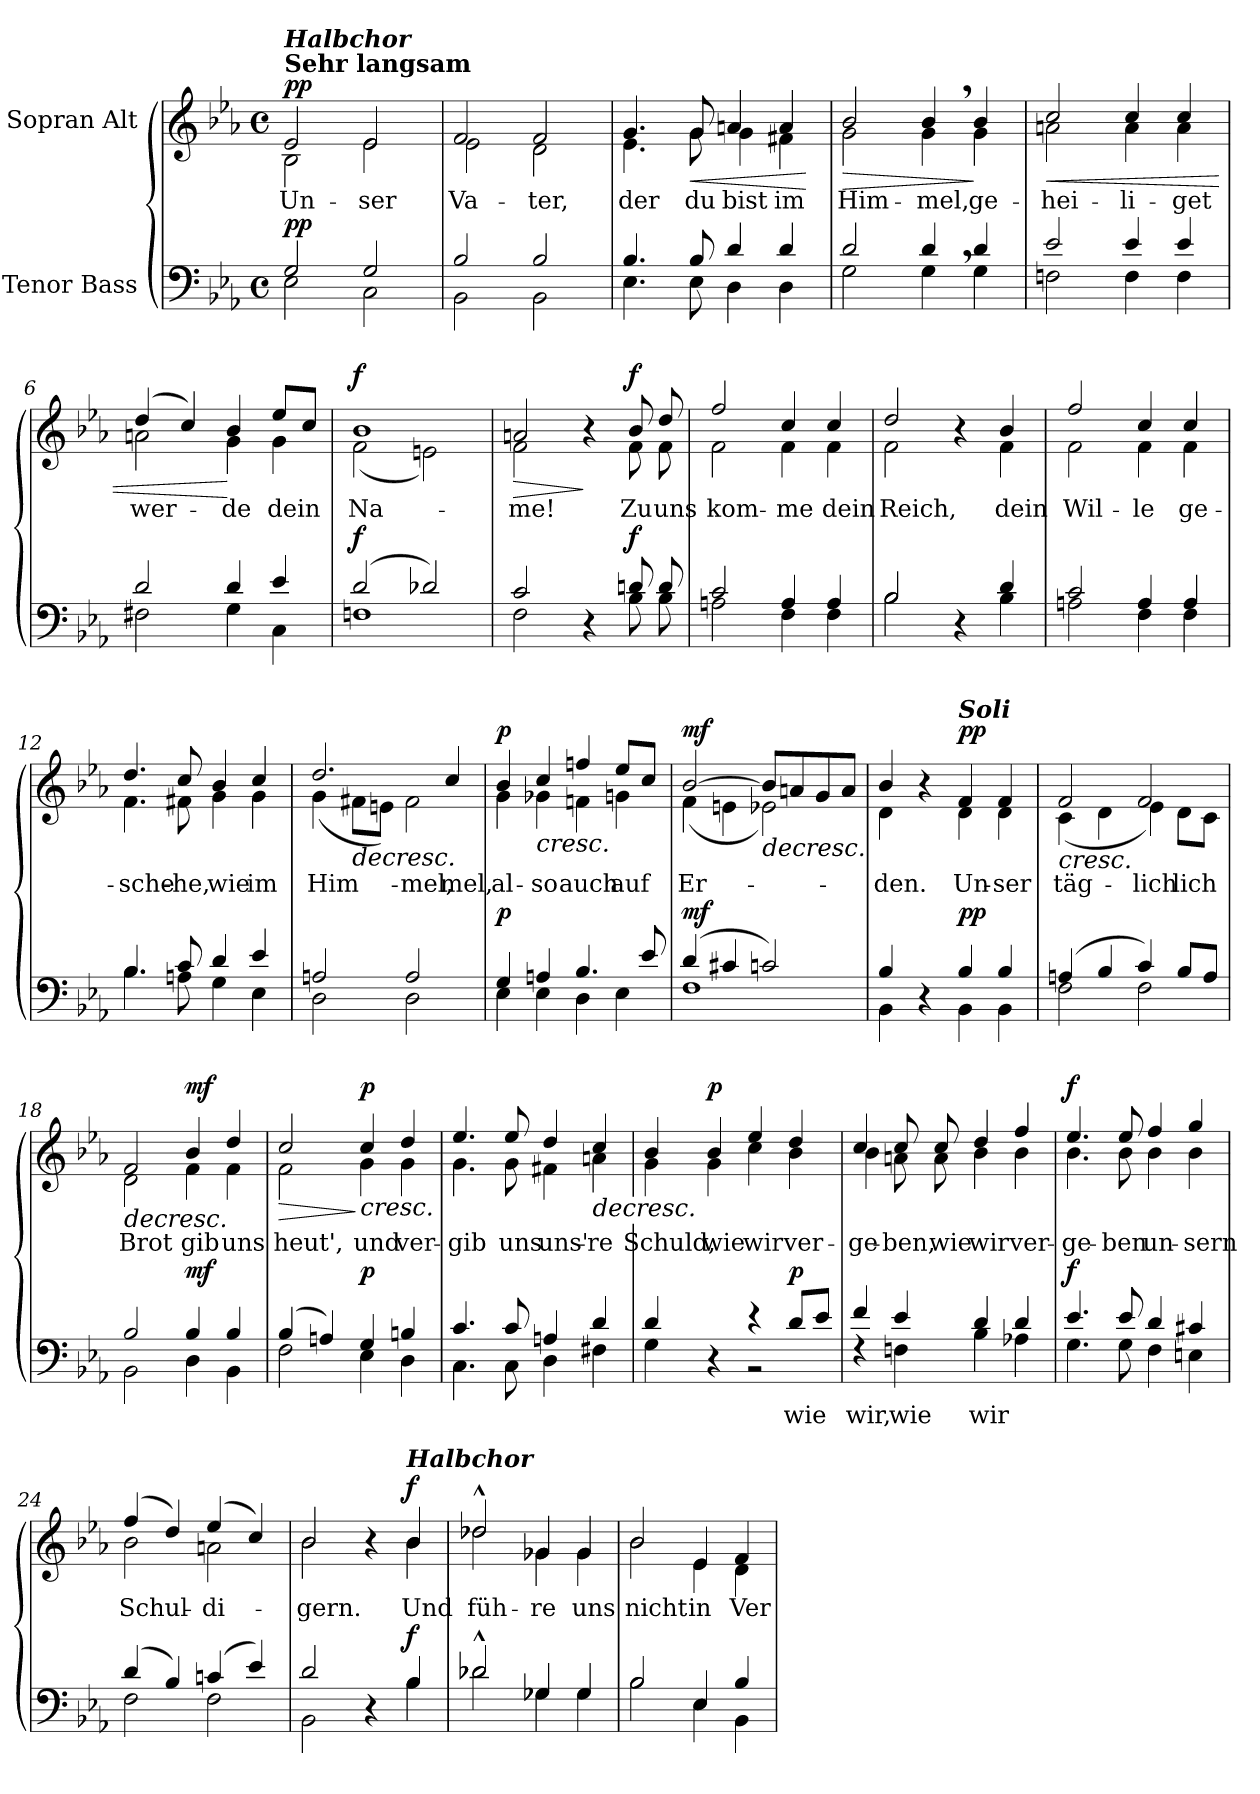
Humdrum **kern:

**kern	**text	**dynam	**kern	**text	**dynam
*part2	*part2	*part2	*part1	*part1	*part1
*staff2	*staff2	*staff2	*staff1	*staff1	*staff1
*I"Tenor Bass	*	*	*I"Sopran Alt	*	*
*clefF4	*	*	*clefG2	*	*
*k[b-e-a-]	*	*	*k[b-e-a-]	*	*
*M4/4	*	*	*M4/4	*	*
*met(c)	*	*	*met(c)	*	*
=1	=1	=1	=1	=1	=1
*^	*	*	*^	*	*
!	!	!	!	!LO:TX:a:B:t=Sehr langsam	!	!	!
!	!	!	!	!LO:TX:a:Bi:t=Halbchor	!	!	!
!	!	!	!LO:DY:a	!	!	!	!LO:DY:a
2G/	2E-\	.	pp	2e-/	2B-\	Un-	pp
2G/	2C\	.	.	2e-/	2e-\	-ser	.
=2	=2	=2	=2	=2	=2	=2	=2
2B-/	2BB-\	.	.	2f/	2e-\	Va-	.
2B-/	2BB-\	.	.	2f/	2d\	-ter,	.
=3	=3	=3	=3	=3	=3	=3	=3
4.B-/	4.E-\	.	.	4.g/	4.e-\	der	.
!	!	!	!	!	!	!	!LO:HP:b
8B-/	8E-\	.	.	8g/	8g\	du	<
4d/	4D\	.	.	4an/	4g\	bist	.
4d/	4D\	.	.	4a/	4f#X\	im	.
*v	*v	*	*	*	*	*	*
*	*	*	*v	*v	*	*
.	.	.	.	.	[
=4	=4	=4	=4	=4	=4
*^	*	*	*	*	*
!	!	!	!	!	!	!LO:HP:b
*	*	*	*	*^	*	*
2d/	2G\	.	.	2b-/	2g\	Him-	>
4d,/	4G\	.	.	4b-,/	4g\	-mel,	.
4d/	4G\	.	.	4b-/	4g\	ge-	]
=5	=5	=5	=5	=5	=5	=5	=5
!	!	!	!	!	!	!	!LO:HP:b
2e-/	2Fn\	.	.	2cc/	2an\	-hei-	<
4e-/	4F\	.	.	4cc/	4a\	-li-	.
4e-/	4F\	.	.	4cc/	4a\	-get	.
=6	=6	=6	=6	=6	=6	=6	=6
2d/	2F#X\	.	.	(4dd/	2an\	wer-	.
.	.	.	.	4cc/)	.	.	.
4d/	4G\	.	.	4b-/	4g\	-de	[
4e-/	4C\	.	.	8ee-/L	4g\	dein	.
.	.	.	.	8cc/J	.	.	.
!!LO:LB:g=z	!!
=7	=7	=7	=7	=7	=7	=7	=7
!	!	!	!LO:DY:a	!	!	!	!LO:DY:a
(2d/	1Fn	.	f	1b-	(2f\	Na-	f
2d-X/)	.	.	.	.	2en\)	.	.
=8	=8	=8	=8	=8	=8	=8	=8
!	!	!	!	!	!	!	!LO:HP:b
2c/	2F\	.	.	2an/	2f\	-me!	>
4r	4ryy	.	.	4r	4ryy	.	]
!	!	!	!LO:DY:a	!	!	!	!LO:DY:a
8dn/	8B-\	.	f	8b-/	8f\	Zu	f
8d/	8B-\	.	.	8dd/	8f\	uns	.
=9	=9	=9	=9	=9	=9	=9	=9
2c/	2An\	.	.	2ff/	2f\	kom-	.
4A/	4F\	.	.	4cc/	4f\	-me	.
4A/	4F\	.	.	4cc/	4f\	dein	.
=10	=10	=10	=10	=10	=10	=10	=10
2B-/	2B-\	.	.	2dd/	2f\	Reich,	.
4r	4ryy	.	.	4r	4ryy	.	.
4d/	4B-\	.	.	4b-/	4f\	dein	.
=11	=11	=11	=11	=11	=11	=11	=11
2c/	2An\	.	.	2ff/	2f\	Wil-	.
4A/	4F\	.	.	4cc/	4f\	-le	.
4A/	4F\	.	.	4cc/	4f\	ge-	.
=12	=12	=12	=12	=12	=12	=12	=12
4.B-/	4.B-\	.	.	4.dd/	4.f\	-sche-	.
8c/	8An\	.	.	8cc/	8f#X\	-he,	.
4d/	4G\	.	.	4b-/	4g\	wie	.
4e-/	4E-\	.	.	4cc/	4g\	im	.
!!LO:LB:g=z	!!
=13	=13	=13	=13	=13	=13	=13	=13
2An/	2D\	.	.	2.dd/	(4g\	Him-	.
!	!	!	!	!	!	!	!LO:HP:b
.	.	.	.	.	8f#X\L	.	>
.	.	.	.	.	8en\J)	.	.
2A/	2D\	.	.	.	2f#\	-mel,	.
.	.	.	.	4cc/	.	-mel,	.
=14	=14	=14	=14	=14	=14	=14	=14
!	!	!	!LO:DY:a	!	!	!	!LO:DY:a
4G/	4E-\	.	p	4b-/	4g\	al-	p
!	!	!	!	!	!	!	!LO:HP:b
4An/	4E-\	.	.	4cc/	4g-X\	-so	<
4.B-/	4D\	.	.	4ffn/	4fn\	auch	]
.	4E-\	.	.	8ee-/L	4gn\	auf	.
8e-/	.	.	.	8cc/J	.	.	.
=15	=15	=15	=15	=15	=15	=15	=15
!	!	!	!LO:DY:a	!	!	!	!LO:DY:a
(4d/	1F	.	mf	[2b-/	(4f\	Er-	mf
4c#X/	.	.	.	.	4en\	.	.
!	!	!	!	!	!	!	!LO:HP:b
2cn/)	.	.	.	8b-/L]	2e-X\)	.	>
.	.	.	.	8an/	.	.	.
.	.	.	.	8g/	.	.	.
.	.	.	.	8a/J	.	.	.
*v	*v	*	*	*	*	*	*
*	*	*	*v	*v	*	*
.	.	.	.	.	[
=16	=16	=16	=16	=16	=16
*^	*	*	*^	*	*
4B-/	4BB-\	.	.	4b-/	4d\	-den.	.
4r	4ryy	.	.	4r	4ryy	.	.
!	!	!	!	!LO:TX:a:Bi:t=Soli	!	!	!
!	!	!	!LO:DY:a	!	!	!	!LO:DY:a
4B-/	4BB-\	.	pp	4f/	4d\	Un-	pp
4B-/	4BB-\	.	.	4f/	4d\	-ser	.
=17	=17	=17	=17	=17	=17	=17	=17
!	!	!	!	!	!	!	!LO:HP:b
(4An/	2F\	.	.	2f/	(4c\	täg-	<
4B-/	.	.	.	.	4d\	.	.
4c/)	2F\	.	.	2f/	4e-\)	-lich	]
8B-/L	.	.	.	.	8d\L	-lich	.
8A/J	.	.	.	.	8c\J	.	.
!!LO:LB:g=z	!!
=18	=18	=18	=18	=18	=18	=18	=18
!	!	!	!	!	!	!	!LO:HP:b
2B-/	2BB-\	.	.	2f/	2d\	Brot	>
!	!	!	!LO:DY:a	!	!	!	!LO:DY:n=1:a
4B-/	4D\	.	mf	4b-/	4f\	gib	[ mf
4B-/	4BB-\	.	.	4dd/	4f\	uns	.
=19	=19	=19	=19	=19	=19	=19	=19
!	!	!	!	!	!	!	!LO:HP:b
(4B-/	2F\	.	.	2cc/	2f\	heut',	>
4An/)	.	.	.	.	.	.	.
!	!	!	!LO:DY:a	!	!	!	!LO:HP:n=1:b
!	!	!	!	!	!	!	!LO:DY:n=1:a
4G/	4E-\	.	p	4cc/	4g\	und	] < p
4Bn/	4D\	.	.	4dd/	4g\	ver-	.
*v	*v	*	*	*	*	*	*
*	*	*	*v	*v	*	*
.	.	.	.	.	]
=20	=20	=20	=20	=20	=20
*^	*	*	*^	*	*
4.c/	4.C\	.	.	4.ee-/	4.g\	-gib	.
8c/	8C\	.	.	8ee-/	8g\	uns	.
4An/	4D\	.	.	4dd/	4f#X\	uns'-	.
!	!	!	!	!	!	!	!LO:HP:b
4d/	4F#X\	.	.	4cc/	4an\	-re	>
=21	=21	=21	=21	=21	=21	=21	=21
4d/	4G\	.	.	4b-/	4g\	Schuld,	.
!	!	!	!	!	!	!	!LO:DY:n=1:a
4r	4ryy	.	.	4b-/	4g\	wie	[ p
4r	2r	.	.	4ee-/	4cc\	wir	.
!	!	!	!LO:DY:a	!	!	!	!
8d/L	.	wie	p	4dd/	4b-\	ver-	.
8e-/J	.	.	.	.	.	.	.
=22	=22	=22	=22	=22	=22	=22	=22
4f/	4rF	wir,	.	4cc/	4b-\	-ge-	.
4e-/	4Fn\	wie	.	8cc/	8an\	-ben,	]
.	.	.	.	8cc/	8a\	wie	.
4d/	4B-\	wir	.	4dd/	4b-\	wir	.
4d/	4A-X\	.	.	4ff/	4b-\	ver-	.
!!LO:PB:g=z	!!
=23	=23	=23	=23	=23	=23	=23	=23
!	!	!	!LO:DY:a	!	!	!	!LO:DY:a
4.e-/	4.G\	.	f	4.ee-/	4.b-\	-ge-	f
8e-/	8G\	.	.	8ee-/	8b-\	-ben	.
4d/	4F\	.	.	4ff/	4b-\	un-	.
4c#X/	4En\	.	.	4gg/	4b-\	-sern	.
=24	=24	=24	=24	=24	=24	=24	=24
(4d/	2F\	.	.	(4ff/	2b-\	Schul-	.
4B-/)	.	.	.	4dd/)	.	.	.
(>4cn/	2F\	.	.	(4ee-/	2an\	-di-	.
4e-/)	.	.	.	4cc/)	.	.	.
=25	=25	=25	=25	=25	=25	=25	=25
2d/	2BB-\	.	.	2b-/	2b-\	-gern.	.
4r	4ryy	.	.	4r	4ryy	.	.
!	!	!	!	!LO:TX:a:Bi:t=Halbchor	!	!	!
!	!	!	!LO:DY:a	!	!	!	!LO:DY:a
4B-/	4B-\	.	f	4b-/	4b-\	Und	f
=26	=26	=26	=26	=26	=26	=26	=26
2d-X^^/	2d-\	.	.	2dd-X^^/	2dd-\	füh-	.
4G-X/	4G-\	.	.	4g-X/	4g-\	-re	.
4G-/	4G-\	.	.	4g-/	4g-\	uns	.
=27	=27	=27	=27	=27	=27	=27	=27
2B-/	2B-\	.	.	2b-/	2b-\	nicht	.
4E-/	4E-\	.	.	4e-/	4e-\	in	.
4B-/	4BB-\	.	.	4f/	4d\	Ver-	.
*v	*v	*	*	*	*	*	*
*	*	*	*v	*v	*	*
=	=	=	=	=	=
*-	*-	*-	*-	*-	*-
